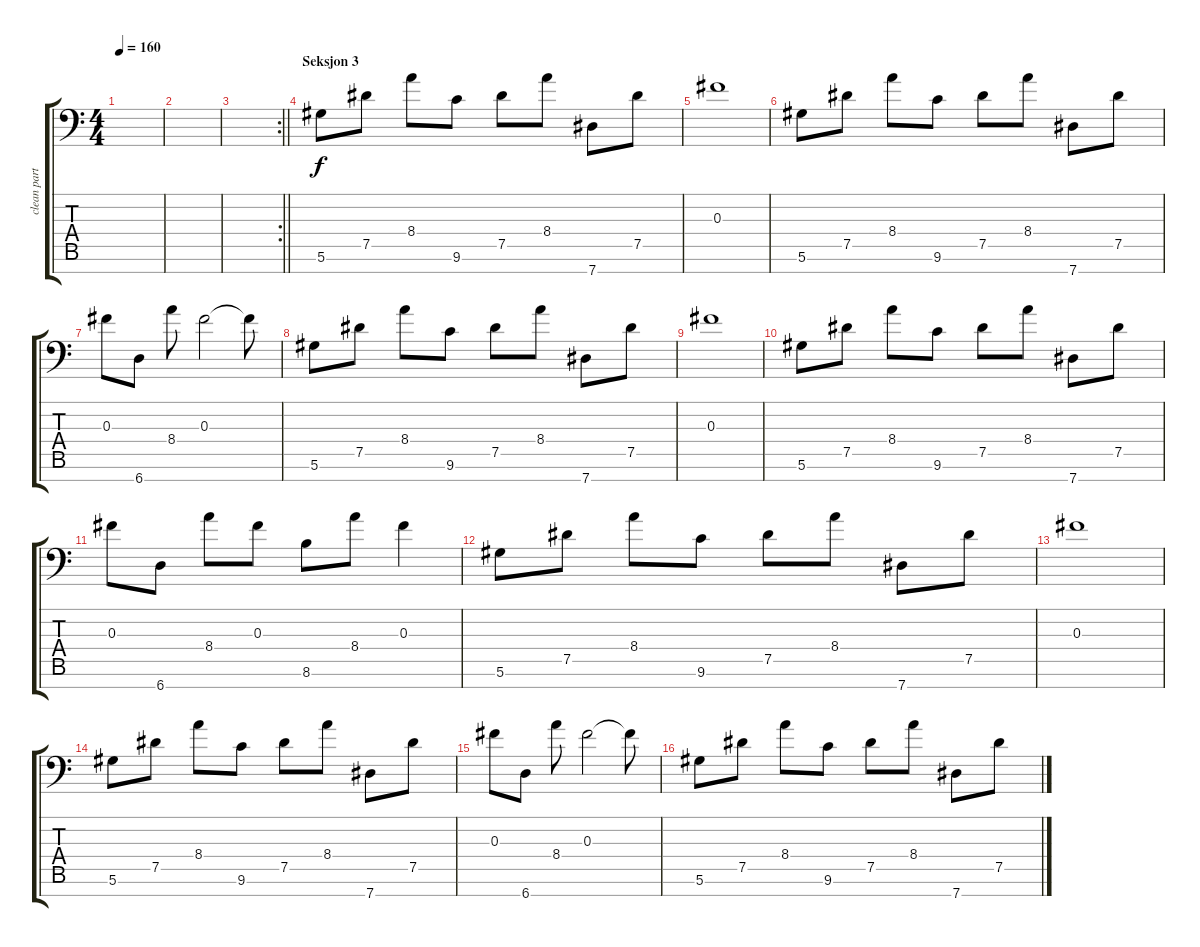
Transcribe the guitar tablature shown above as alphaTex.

\track ("clean part" "clean part") {instrument electricguitarjazz}
\staff {score tabs}
\tuning (Eb4 Bb3 Gb3 Db3 Ab2 Eb2 Ab1) {hide}
\ts (4 4)
\tempo 160
\clef f4
\ks c
|
|
\rc 2
\barLineRight lightlight
|
\section ("" "Seksjon 3")
5.6.8 7.5.8 8.4.8 9.6.8 7.5.8 8.4.8 7.7.8 7.5.8 |
0.3.1 |
5.6.8 7.5.8 8.4.8 9.6.8 7.5.8 8.4.8 7.7.8 7.5.8 |
0.3.8 6.7.8 8.4.8 0.3.2 0.3{t}.8 |
5.6.8 7.5.8 8.4.8 9.6.8 7.5.8 8.4.8 7.7.8 7.5.8 |
0.3.1 |
5.6.8 7.5.8 8.4.8 9.6.8 7.5.8 8.4.8 7.7.8 7.5.8 |
0.3.8 6.7.8 8.4.8 0.3.8 8.6.8 8.4.8 0.3.4 |
5.6.8 7.5.8 8.4.8 9.6.8 7.5.8 8.4.8 7.7.8 7.5.8 |
0.3.1 |
5.6.8 7.5.8 8.4.8 9.6.8 7.5.8 8.4.8 7.7.8 7.5.8 |
0.3.8 6.7.8 8.4.8 0.3.2 0.3{t}.8 |
5.6.8 7.5.8 8.4.8 9.6.8 7.5.8 8.4.8 7.7.8 7.5.8
